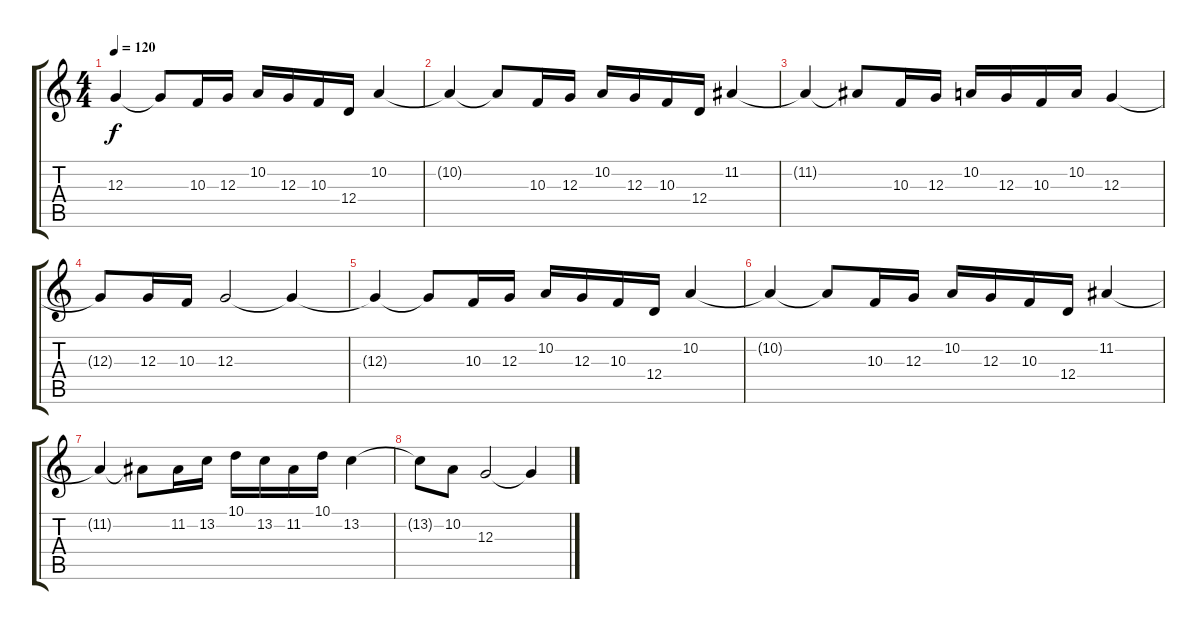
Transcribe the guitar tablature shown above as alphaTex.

\track "" {instrument electricgrandpiano}
\staff {score tabs}
\tuning (E4 B3 G3 D3 A2 E2) {hide}
\ts (4 4)
\tempo 120
\clef g2
\ks c
12.3{t}.4{dy f} 12.3{t}.8 10.3.16 12.3.16 10.2.16 12.3.16 10.3.16 12.4.16 10.2.4 |
10.2{t}.4 10.2{t}.8 10.3.16 12.3.16 10.2.16 12.3.16 10.3.16 12.4.16 11.2.4 |
11.2{t}.4 11.2{t}.8 10.3.16 12.3.16 10.2.16 12.3.16 10.3.16 10.2.16 12.3.4 |
12.3{t}.8 12.3.16 10.3.16 12.3.2 12.3{t}.4 |
12.3{t}.4 12.3{t}.8 10.3.16 12.3.16 10.2.16 12.3.16 10.3.16 12.4.16 10.2.4 |
10.2{t}.4 10.2{t}.8 10.3.16 12.3.16 10.2.16 12.3.16 10.3.16 12.4.16 11.2.4 |
11.2{t}.4 11.2{t}.8 11.2.16 13.2.16 10.1.16 13.2.16 11.2.16 10.1.16 13.2.4 |
13.2{t}.8 10.2.8 12.3.2 12.3{t}.4
